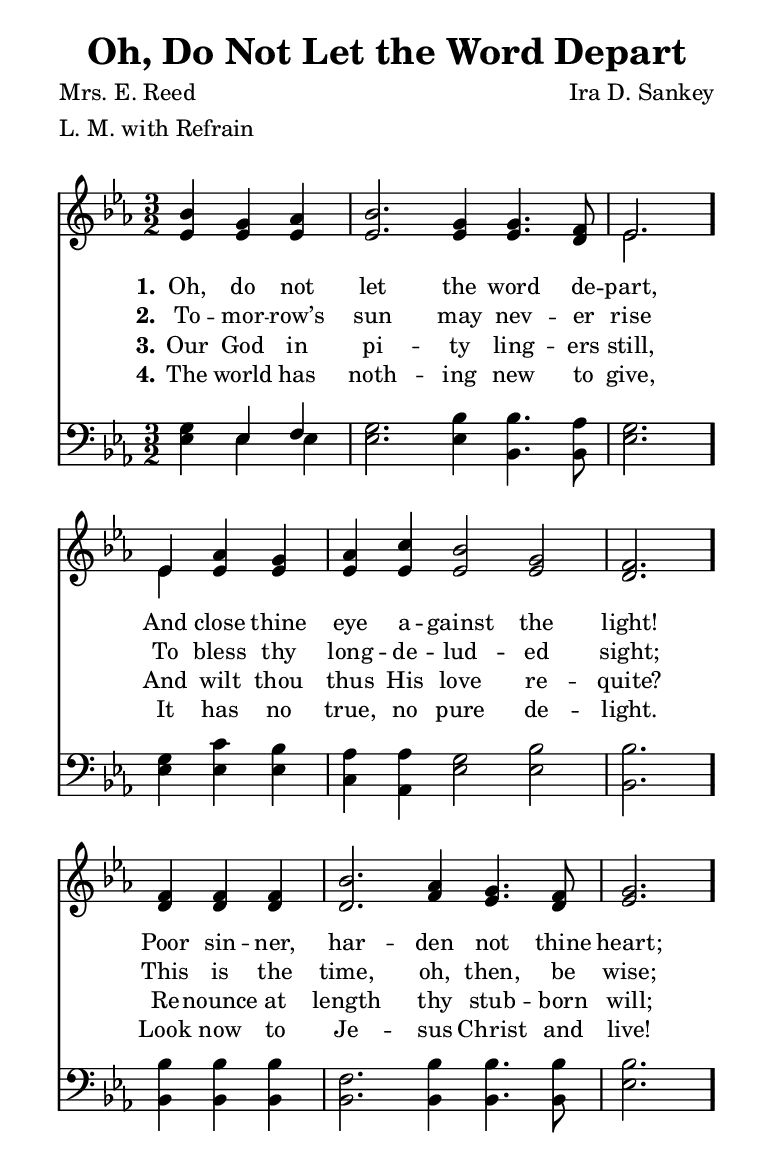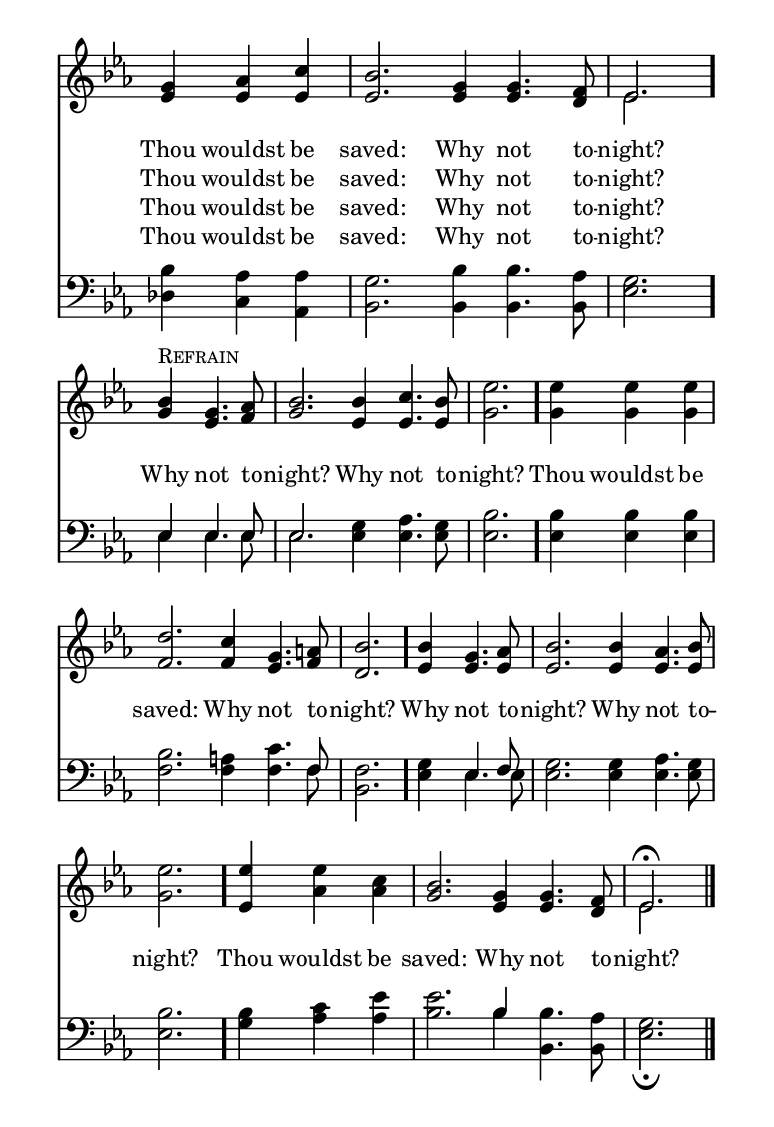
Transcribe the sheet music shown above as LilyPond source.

\include "common/global.ily"
\paper {
  \include "common/paper.ily"
}

\header{
  %gospel
  hymnnumber = "107"
  title = "Oh, Do Not Let the Word Depart"
  tunename = ""
  meter = "L. M. with Refrain"
  poet = "Mrs. E. Reed"
  composer = "Ira D. Sankey"
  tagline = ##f
}

% for fermata in MIDI
ta = { \tempo 2=80 }
tb = { \tempo 2=40 }

patternA = { c4 c4 c4 | c2. c4 c4. c8 | c2. }
patternB = { c4 c4 c4 | c4 c4 c2 c2 | c2. }
patternC = { c4 c4. c8 | c2. }

global = {
  \include "common/overrides.ily"
  \override Staff.TimeSignature.style = #'numbered
  \time 3/2
  \override Score.MetronomeMark.transparent = ##t % hide all fermata changes too
  \ta
  \key ees \major
  \partial 2.
  \autoBeamOff
}

notesSoprano = {
\global
\relative c'' {

  \changePitch \patternA { bes g aes | bes g g f | ees }
  \changePitch \patternB { ees aes g | aes c bes g | f }
  \changePitch \patternA { f f f | bes aes g f | g }
  \changePitch \patternA { g aes c | bes g g f | ees }

  << s^\markup { \small \caps "Refrain" }
  \changePitch \patternC { bes' g aes | bes bes c bes ees } >>
  \changePitch \patternA { ees ees ees | d c g a! | bes }
  \changePitch \patternC { bes g aes | bes bes aes bes | ees }
  \changePitch \patternA { ees ees c | bes g g f | \tb ees \fermata \ta } % XXX this tempo change is not respected

  \bar "|."

}
}

notesAlto = {
\global
\relative e' {

  \changePitch \patternA { ees ees ees | ees ees ees d | ees }
  \changePitch \patternB { ees ees ees | ees ees ees ees | d }
  \changePitch \patternA { d d d | d f ees d | ees }
  \changePitch \patternA { ees ees ees | ees ees ees d | ees }

  \changePitch \patternC { g ees f | g ees ees ees | g }
  \changePitch \patternA { g g g | f f ees f | d }
  \changePitch \patternC { ees ees ees | ees ees ees ees | g }
  \changePitch \patternA { ees aes aes | g ees ees d | ees }

}
}

notesTenor = {
\global
\relative a {

  \changePitch \patternA { g ees f | g bes bes aes | g }
  \changePitch \patternB { g c bes | aes aes g bes | bes }
  \changePitch \patternA { bes bes bes | f bes bes bes | bes }
  \changePitch \patternA { bes aes aes | g bes bes aes | g }

  \changePitch \patternC { ees ees ees | ees g aes g | bes }
  \changePitch \patternA { bes bes bes | bes a! c f, | f }
  \changePitch \patternC { g ees f | g g aes g | bes }
  \changePitch \patternA { bes c ees | ees bes bes aes | g }

}
}

notesBass = {
\global
\relative f {

  \changePitch \patternA { ees ees ees | ees ees bes bes | ees }
  \changePitch \patternB { ees ees ees | c aes ees' ees | bes }
  \changePitch \patternA { bes bes bes | bes bes bes bes | ees }
  \changePitch \patternA { des c aes | bes bes bes bes | ees }

  \changePitch \patternC { ees ees ees | ees ees ees ees | ees }
  \changePitch \patternA { ees ees ees | f f f f | bes, }
  \changePitch \patternC { ees ees ees | ees ees ees ees | ees }
  \changePitch \patternA { g aes aes | bes bes bes, bes | \tb ees_\fermata \ta }

}
}

Refrain = \lyricmode {

Why not to -- night? Why not to -- night? \bar "."
Thou wouldst be saved: Why not to -- night? \bar "."
Why not to -- night? Why not to -- night? \bar "."
Thou wouldst be saved: Why not to -- night? \bar "."

}

wordsA = \lyricmode {
\set stanza = "1."

Oh, do not let the word de -- part, \bar "."
And close thine eye a -- gainst the light! \bar "."
Poor sin -- ner, har -- den not thine heart; \bar "."
Thou wouldst be saved: Why not to -- night? \bar "."

}

wordsB = \lyricmode {
\set stanza = "2."

To -- mor -- row’s sun may nev -- er rise
To bless thy long -- de -- lud -- ed sight;
This is the time, oh, then, be wise;
Thou wouldst be saved: Why not to -- night?

\Refrain

}

wordsC = \lyricmode {
\set stanza = "3."

Our God in pi -- ty ling -- ers still,
And wilt thou thus His love re -- quite?
Re -- nounce at length thy stub -- born will;
Thou wouldst be saved: Why not to -- night?

}

wordsD = \lyricmode {
\set stanza = "4."

The world has noth -- ing new to give,
It has no true, no pure de -- light.
Look now to Je -- sus Christ and live!
Thou wouldst be saved: Why not to -- night?

}

\score {
  \context ChoirStaff <<
    \context Staff = upper <<
      \set Staff.autoBeaming = ##f
      \set ChoirStaff.systemStartDelimiter = #'SystemStartBar
      \set ChoirStaff.printPartCombineTexts = ##f
      \partcombine #'(2 . 9) \notesSoprano \notesAlto
      \context NullVoice = sopranos { \voiceOne << \notesSoprano >> }
      \context NullVoice = altos { \voiceTwo << \notesAlto >> }
      \context Lyrics = one   \lyricsto sopranos \wordsA
      \context Lyrics = two   \lyricsto sopranos \wordsB
      \context Lyrics = three \lyricsto sopranos \wordsC
      \context Lyrics = four  \lyricsto sopranos \wordsD
    >>
    \context Staff = men <<
      \set Staff.autoBeaming = ##f
      \clef bass
      \set ChoirStaff.printPartCombineTexts = ##f
      \partcombine #'(2 . 9) \notesTenor \notesBass
      \context NullVoice = tenors { \voiceOne << \notesTenor >> }
      \context NullVoice = basses { \voiceTwo << \notesBass >> }
    >>
  >>
  \layout {
    \include "common/layout.ily"
  }
  \midi{
    \include "common/midi.ily"
  }
}

\version "2.19.49"  % necessary for upgrading to future LilyPond versions.

% vi:set et ts=2 sw=2 ai nocindent syntax=lilypond:
